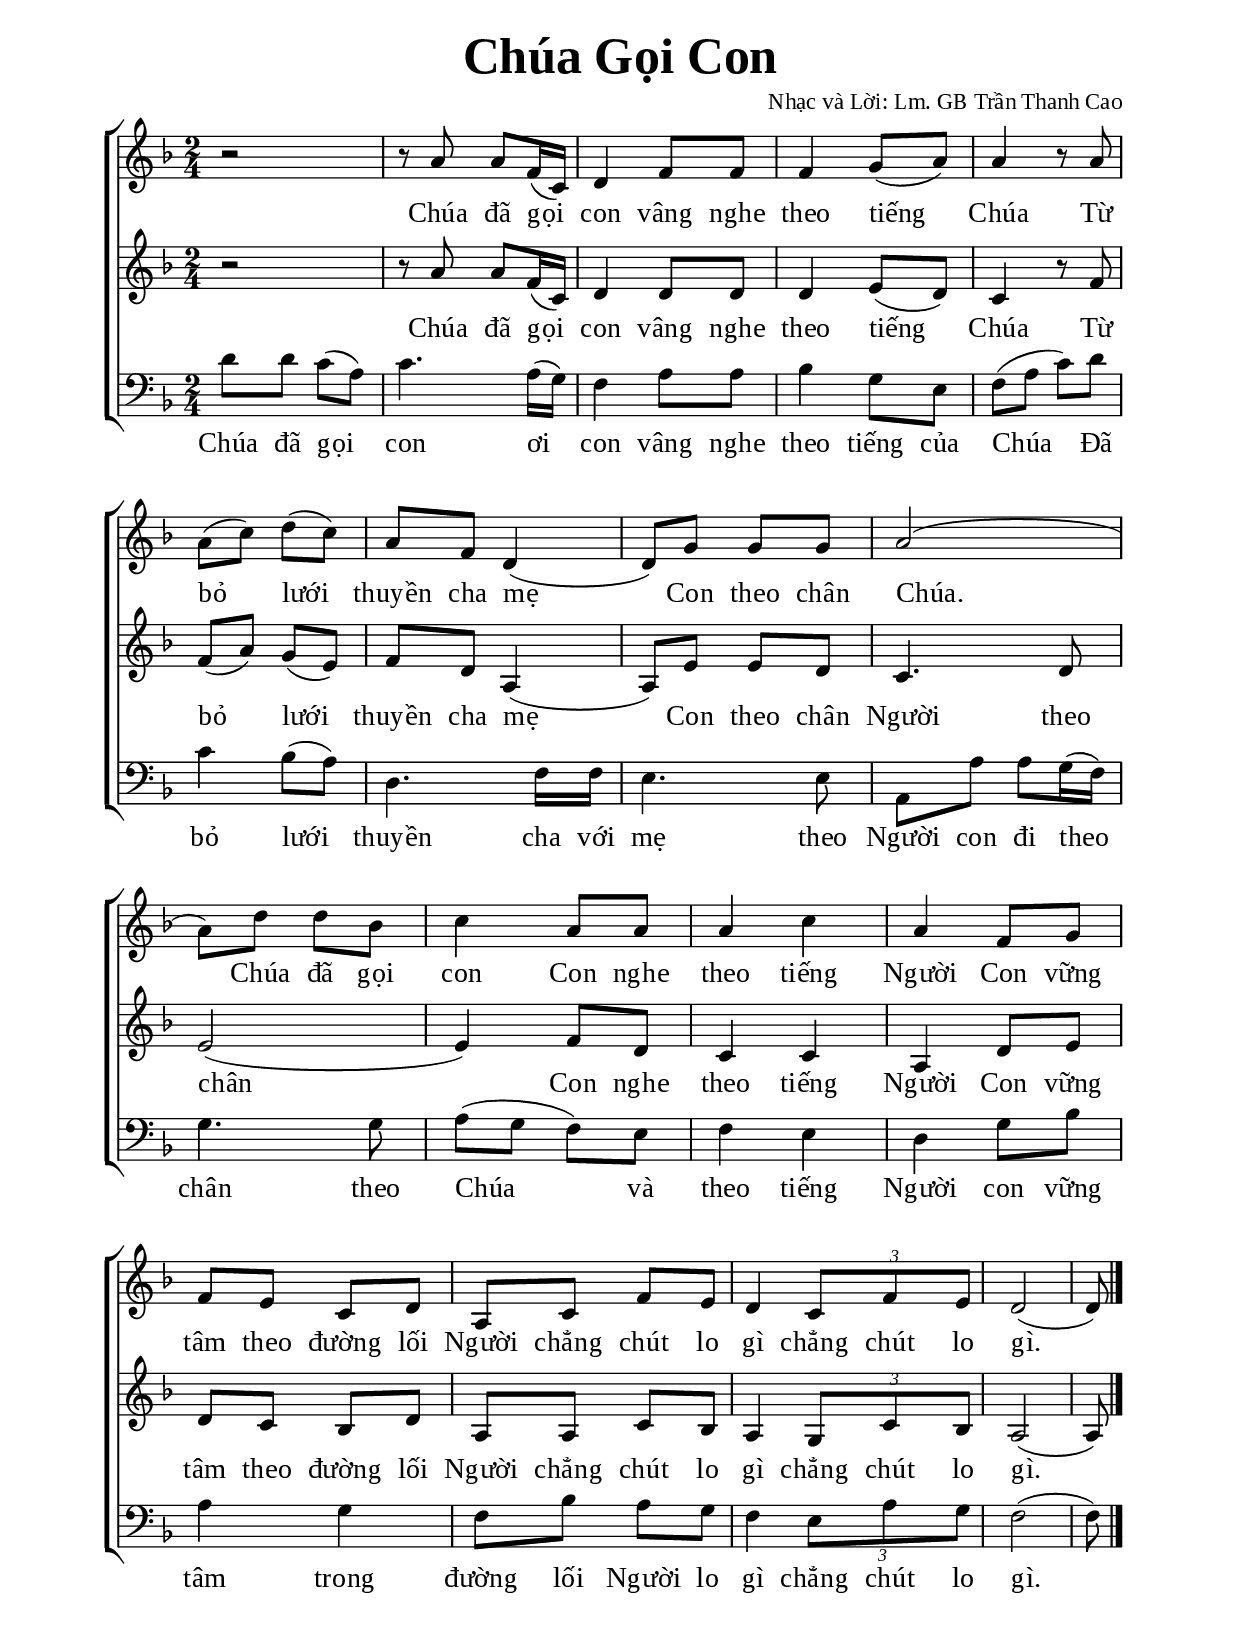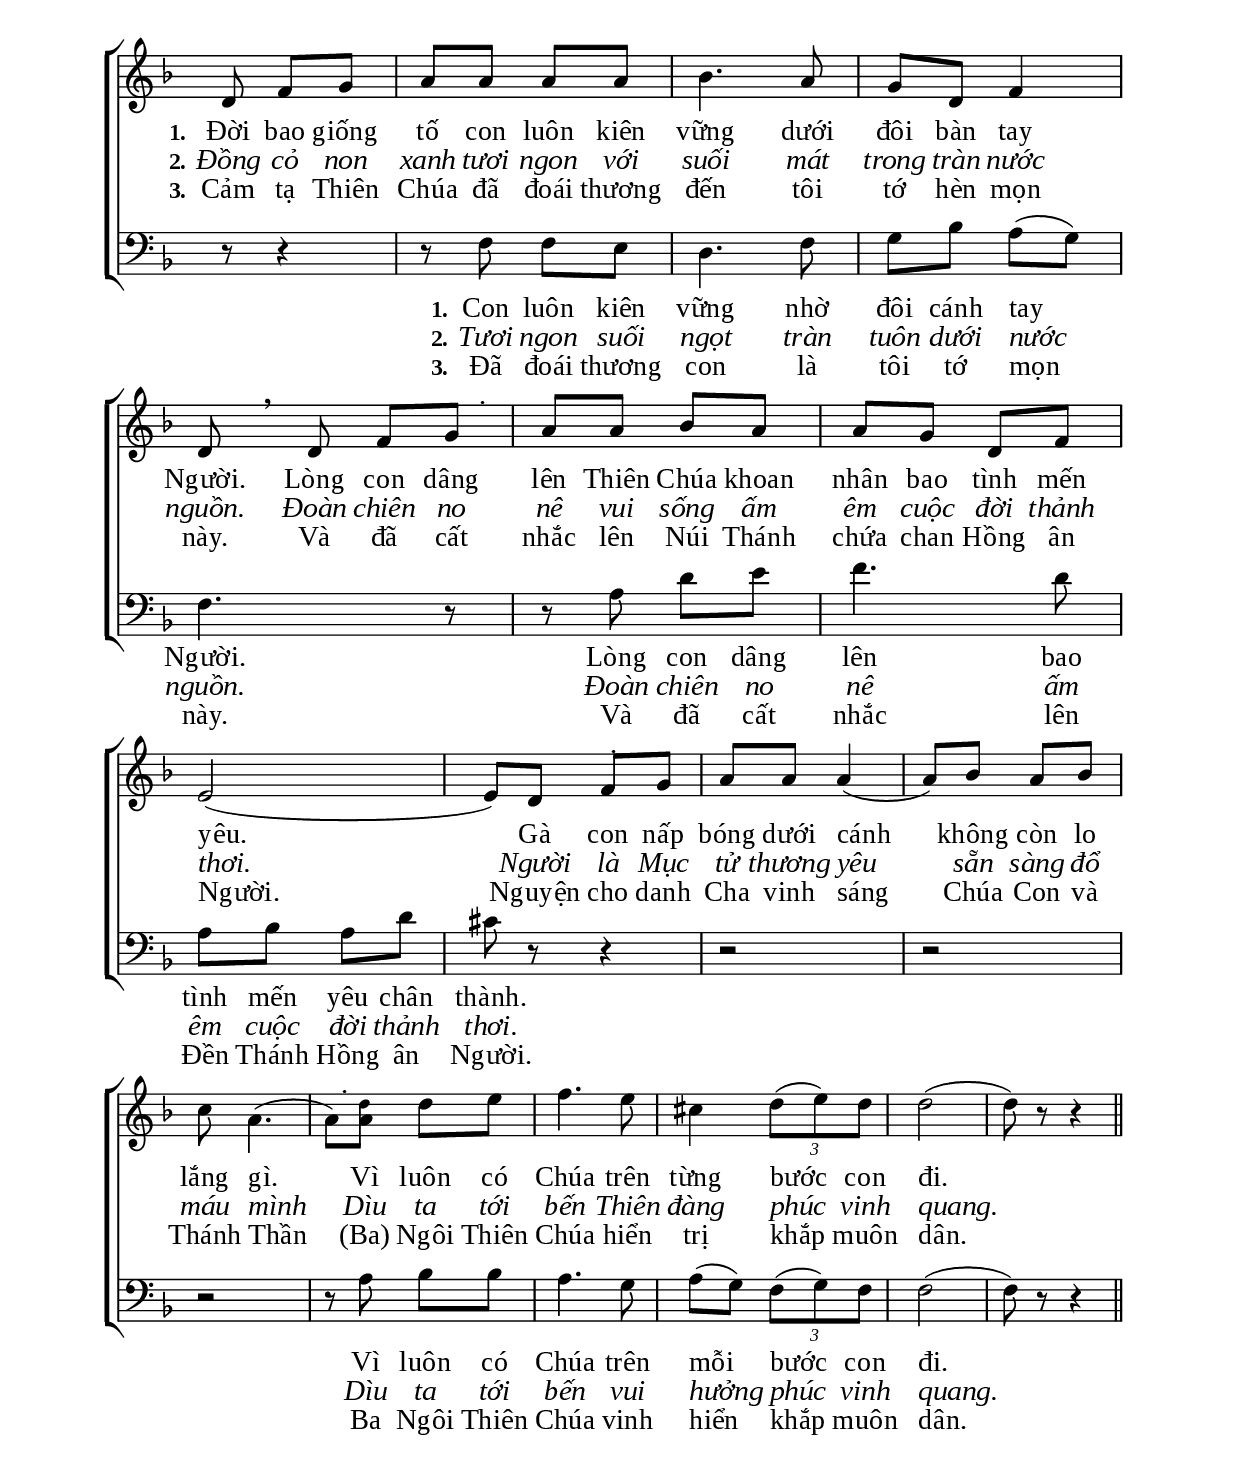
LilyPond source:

% Cài đặt chung
\version "2.22.1"
\include "english.ly"

\header {
  title = \markup { \fontsize #3 "Chúa Gọi Con" }
  composer = "Nhạc và Lời: Lm. GB Trần Thanh Cao"
  %arranger = " "
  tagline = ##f
}

% Nhạc điệp khúc
nhacDiepKhucSop = \relative c'' {
  r2 |
  r8 a a f16 _(c) |
  d4 f8 f |
  f4 g8 (a) |
  a4 r8 a |
  a (c) d (c) |
  a f d4 ( |
  d8) g g g |
  a2 ( |
  a8) d d bf |
  c4 a8 a |
  a4 c |
  a f8 g |
  f e c d |
  a c f e |
  d4 \tupletSpan 4 \tuplet 3/2 { c8 f e } |
  d2 ( |
  d8) \bar "|."
}

nhacDiepKhucAlto = \relative c'' {
  r2 |
  r8 a a f16 _(c) |
  d4 d8 d |
  d4 e8 (d) 
  c4 r8 f |
  f (a) g (e) |
  f d a4 ( |
  a8) e' e d |
  c4. d8 |
  e2 ( |
  e4) f8 d |
  c4 c |
  a d8 e |
  d c bf d |
  a a c bf |
  a4 \tuplet 3/2 { g8 c bf } |
  a2 ( |
  a8)
}

nhacDiepKhucBas = \relative c' {
  d8 d c (a) |
  c4. a16 (g) |
  f4 a8 a |
  bf4 g8 e |
  f (a c) d |
  c4 bf8 (a) |
  d,4. f16 f |
  e4. e8 |
  a, a' a g16 (f) |
  g4. g8 |
  a (g f) e |
  f4 e |
  d g8 bf |
  a4 g |
  f8 bf a g |
  f4 \tuplet 3/2 { e8 a g } |
  f2 ( |
  f8)
}

% Nhạc phiên khúc
nhacPhienKhucSop = \relative c' {
  \partial 4. d8 f g |
  a a a a |
  bf4. a8 |
  g d f4 |
  d8 \breathe d f g |
  a a bf a |
  a g d f |
  e2 ( |
  e8) d f g |
  a a a4 ( |
  a8) bf a bf |
  c \once \stemDown a4. ( |
  a8) <a \tweak font-size #-2 d>8 d e |
  f4. e8 |
  cs4 \tuplet 3/2 { d8 (e) d } |
  d2 ( |
  d8) r r4 \bar "||"
}

nhacPhienKhucBas = \relative c {
  \partial 4. r8 r4 |
  r8 f8 f e |
  d4. f8 |
  g bf a (g) |
  f4. r8 |
  r a d e |
  f4. d8 |
  a bf a d |
  cs r r4 |
  r2 |
  r2 |
  r2 |
  r8 a bf bf |
  a4. g8 |
  a (g) \tuplet 3/2 { f (g) f } |
  f2 ( |
  f8) r r4
}

% Lời điệp khúc
loiDiepKhucSop = \lyricmode {
  Chúa đã gọi con vâng nghe theo tiếng Chúa
  Từ bỏ lưới thuyền cha mẹ
  Con theo chân Chúa.
  Chúa đã gọi con
  Con nghe theo tiếng Người
  Con vững tâm theo đường lối Người
  chẳng chút lo gì
  chẳng chút "   lo   " gì.
}

loiDiepKhucAlto = \lyricmode {
  Chúa đã gọi con vâng nghe theo tiếng Chúa
  Từ bỏ lưới thuyền cha mẹ
  Con theo chân Người theo chân
  Con nghe theo tiếng Người
  Con vững tâm theo đường lối Người
  chẳng chút lo gì
  chẳng chút lo gì.
}

loiDiepKhucBas = \lyricmode {
  Chúa đã gọi con ơi con
  vâng nghe theo tiếng của Chúa
  Đã bỏ lưới thuyền cha với mẹ
  theo Người con đi theo chân theo Chúa
  và theo tiếng Người
  con vững tâm trong đường lối Người lo gì
  chẳng chút lo gì.
}

% Lời phiên khúc
loiPhienKhucMotSop = \lyricmode {
  \set stanza = #"1."
  Đời bao giống tố con luôn kiên vững dưới đôi bàn tay Người.
  Lòng con dâng lên Thiên Chúa khoan nhân
  bao tình mến yêu.
  Gà con nấp bóng dưới cánh
  không còn lo lắng gì.
  Vì luôn có Chúa trên từng bước con đi.
}

loiPhienKhucMotBas = \lyricmode {
  \set stanza = #"1."
  Con luôn kiên vững nhờ đôi cánh tay Người.
  Lòng con dâng lên bao tình mến yêu chân thành.
  Vì luôn có Chúa trên mỗi bước con đi.
}

loiPhienKhucHaiSop = \lyricmode {
  \override Lyrics.LyricText.font-shape = #'italic
  \set stanza = #"2."
  Đồng cỏ non xanh tươi ngon với suối mát trong tràn nước nguồn.
  Đoàn chiên no nê vui sống ấm êm cuộc đời thảnh thơi.
  Người là Mục tử thương yêu sẵn sàng đổ máu mình
  Dìu ta tới bến Thiên đàng phúc vinh quang.
}

loiPhienKhucHaiBas = \lyricmode {
  \override Lyrics.LyricText.font-shape = #'italic
  \set stanza = #"2."
  Tươi ngon suối ngọt tràn tuôn dưới nước nguồn.
  Đoàn chiên no nê ấm êm cuộc đời thảnh thơi.
  Dìu ta tới bến vui hưởng phúc vinh quang.
}

loiPhienKhucBaSop = \lyricmode {
  \set stanza = #"3."
  Cảm tạ Thiên Chúa đã đoái thương đến tôi tớ hèn mọn này.
  Và đã cất nhắc lên Núi Thánh chứa chan Hồng ân Người.
  Nguyện cho danh Cha vinh sáng Chúa Con và Thánh Thần
  (Ba) Ngôi Thiên Chúa hiển trị khắp muôn dân.
}

loiPhienKhucBaBas = \lyricmode {
  \set stanza = #"3."
  Đã đoái thương con là tôi tớ mọn này.
  Và đã cất nhắc lên Đền Thánh Hồng ân Người.
  Ba Ngôi Thiên Chúa vinh hiển khắp muôn dân.
}

demKhoangCach = \lyricmode {
  "." _ _ _ _ _ _ _ _
  "." _ _ _ _ _ _ "." _ _
  _ _ _ _ _ _ _ _ _ "."
}

% Dàn trang
\paper {
  #(set-paper-size "a4")
  top-margin = 15\mm
  bottom-margin = 15\mm
  left-margin = 20\mm
  right-margin = 20\mm
  indent = #0
  #(define fonts
    (make-pango-font-tree
      "Liberation Serif"
      "Liberation Serif"
      "Liberation Serif"
      (/ 20 20)))
  page-count = #2
  print-page-number = #f
  system-system-spacing = #'((basic-distance . 33))
  score-system-spacing = #'((basic-distance . 33))
}

\score {
  \new ChoirStaff <<
    \new Staff \with {
        %\magnifyStaff #(magstep +1)
      }
      <<
        \clef "treble"
        \new Voice = beSop {
          \key f \major \time 2/4 \nhacDiepKhucSop
        }
        \new Lyrics \lyricsto beSop \loiDiepKhucSop
    >>
    \new Staff \with {
        %\magnifyStaff #(magstep +1)
      }
      <<
        \new Voice = beAlto {
          \key f \major \time 2/4 \nhacDiepKhucAlto
        }
        \new Lyrics \lyricsto beAlto \loiDiepKhucAlto
    >>
    \new Staff \with {
        %\magnifyStaff #(magstep +1)
      }
      <<
        \clef "bass"
        \new Voice = beBas {
          \key f \major \time 2/4 \nhacDiepKhucBas
        }
        \new Lyrics \lyricsto beBas \loiDiepKhucBas
    >>
  >>
  \layout {
    \override Lyrics.LyricText.font-size = #+2
    \override Lyrics.LyricSpace.minimum-distance = #1.5
    \override Score.BarNumber.break-visibility = ##(#f #f #f)
    \override Score.SpacingSpanner.uniform-stretching = ##t
    \override Score.NonMusicalPaperColumn.page-break-permission = ##f
  }
}

\pageBreak
\markup { \vspace #1 }

\score {
  \new ChoirStaff \with {
    
  }<<
    \new Staff \with {
        \consists "Merge_rests_engraver"
        %\magnifyStaff #(magstep +1)
      }
      <<
        \clef "treble"
        \new Voice = beSop {
          \key f \major \time 2/4 \nhacPhienKhucSop
        }
        \new Lyrics \with {
          \override VerticalAxisGroup.nonstaff-relatedstaff-spacing.padding = #1
        }
        \lyricsto beSop \loiPhienKhucMotSop
        \new Lyrics \lyricsto beSop \loiPhienKhucHaiSop
        \new Lyrics \lyricsto beSop \loiPhienKhucBaSop
    >>
    \new Staff \with {
        \consists "Merge_rests_engraver"
        %\magnifyStaff #(magstep +1)
      }
      <<
        \clef "bass"
        \new Voice = beBas {
          \key f \major \time 2/4 \nhacPhienKhucBas
        }
        \new Lyrics  \with {
          \override VerticalAxisGroup.nonstaff-relatedstaff-spacing.padding = #1
        }
        \lyricsto beBas \loiPhienKhucMotBas
        \new Lyrics \lyricsto beBas \loiPhienKhucHaiBas
        \new Lyrics \lyricsto beBas \loiPhienKhucBaBas
        \new Lyrics \lyricsto beBas \demKhoangCach
        
    >>
  >>
  \layout {
    \override Staff.TimeSignature.transparent = ##t
    \override Lyrics.LyricText.font-size = #+2
    \override Lyrics.LyricSpace.minimum-distance = #0.6
    \override Score.BarNumber.break-visibility = ##(#f #f #f)
    \override Score.SpacingSpanner.uniform-stretching = ##t
    \override Score.NonMusicalPaperColumn.page-break-permission = ##f
  }
}
